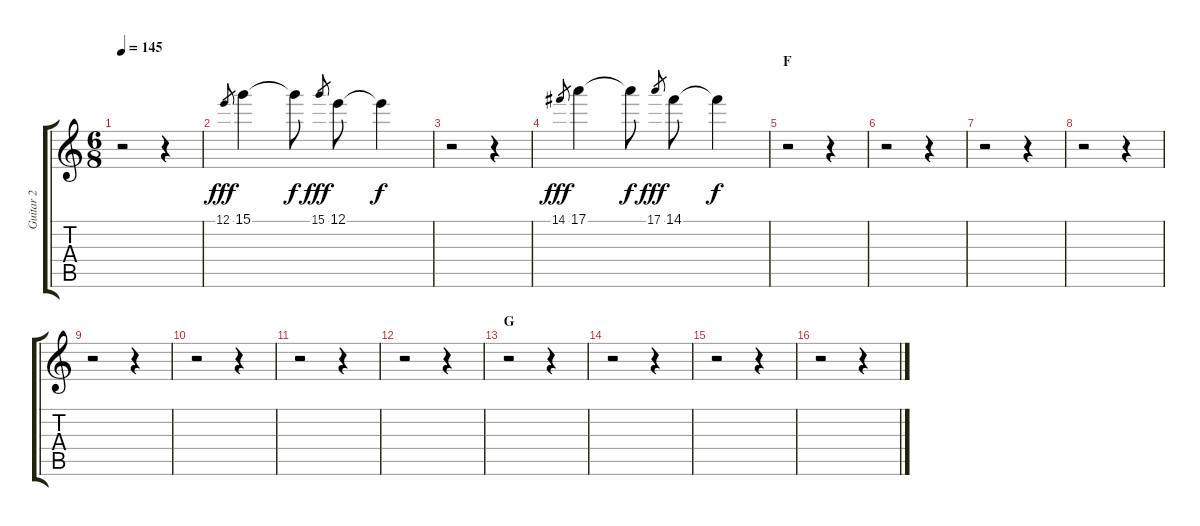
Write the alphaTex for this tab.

\track ("Guitar 2" "Guitar 2") {instrument distortionguitar}
\staff {score tabs}
\tuning (E4 B3 G3 D3 A2 E2) {hide}
\ts (6 8)
\tempo 145
\clef g2
\ks c
r.2{dy f} r.4 |
12.1.8{gr dy fff} 15.1.4 15.1{t}.8{dy f} 15.1.8{gr dy fff} 12.1.8 12.1{t}.4{dy f} |
r.2 r.4 |
14.1.8{gr dy fff} 17.1.4 17.1{t}.8{dy f} 17.1.8{gr dy fff} 14.1.8 14.1{t}.4{dy f} |
\section ("" "F")
r.2 r.4 |
r.2 r.4 |
r.2 r.4 |
r.2 r.4 |
r.2 r.4 |
r.2 r.4 |
r.2 r.4 |
r.2 r.4 |
\section ("" "G")
r.2 r.4 |
r.2 r.4 |
r.2 r.4 |
r.2 r.4
